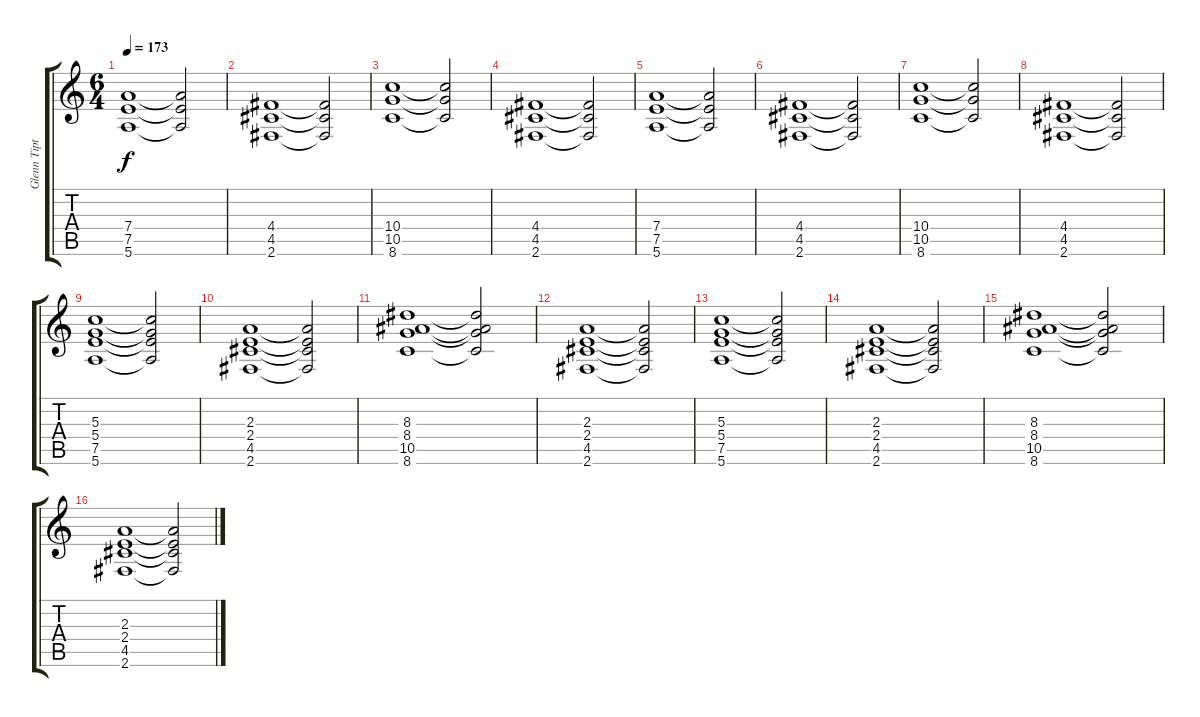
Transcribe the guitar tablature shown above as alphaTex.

\track ("Glenn Tipton" "Glenn Tipt") {instrument overdrivenguitar}
\staff {score tabs}
\tuning (E4 B3 G3 D3 A2 E2) {hide}
\ts (6 4)
\tempo 173
\clef g2
\ks c
(7.4 7.5 5.6).1{dy f instrument overdrivenguitar} (7.4{t} 7.5{t} 5.6{t}).2 |
(4.4 4.5 2.6).1 (4.4{t} 4.5{t} 2.6{t}).2 |
(10.4 10.5 8.6).1 (10.4{t} 10.5{t} 8.6{t}).2 |
(4.4 4.5 2.6).1 (4.4{t} 4.5{t} 2.6{t}).2 |
(7.4 7.5 5.6).1 (7.4{t} 7.5{t} 5.6{t}).2 |
(4.4 4.5 2.6).1 (4.4{t} 4.5{t} 2.6{t}).2 |
(10.4 10.5 8.6).1 (10.4{t} 10.5{t} 8.6{t}).2 |
(4.4 4.5 2.6).1 (4.4{t} 4.5{t} 2.6{t}).2 |
(5.3 5.4 7.5 5.6).1 (5.3{t} 5.4{t} 7.5{t} 5.6{t}).2 |
(2.3 2.4 4.5 2.6).1 (2.3{t} 2.4{t} 4.5{t} 2.6{t}).2 |
(8.3 8.4 10.5 8.6).1 (8.3{t} 8.4{t} 10.5{t} 8.6{t}).2 |
(2.3 2.4 4.5 2.6).1 (2.3{t} 2.4{t} 4.5{t} 2.6{t}).2 |
(5.3 5.4 7.5 5.6).1 (5.3{t} 5.4{t} 7.5{t} 5.6{t}).2 |
(2.3 2.4 4.5 2.6).1 (2.3{t} 2.4{t} 4.5{t} 2.6{t}).2 |
(8.3 8.4 10.5 8.6).1 (8.3{t} 8.4{t} 10.5{t} 8.6{t}).2 |
(2.3 2.4 4.5 2.6).1 (2.3{t} 2.4{t} 4.5{t} 2.6{t}).2
